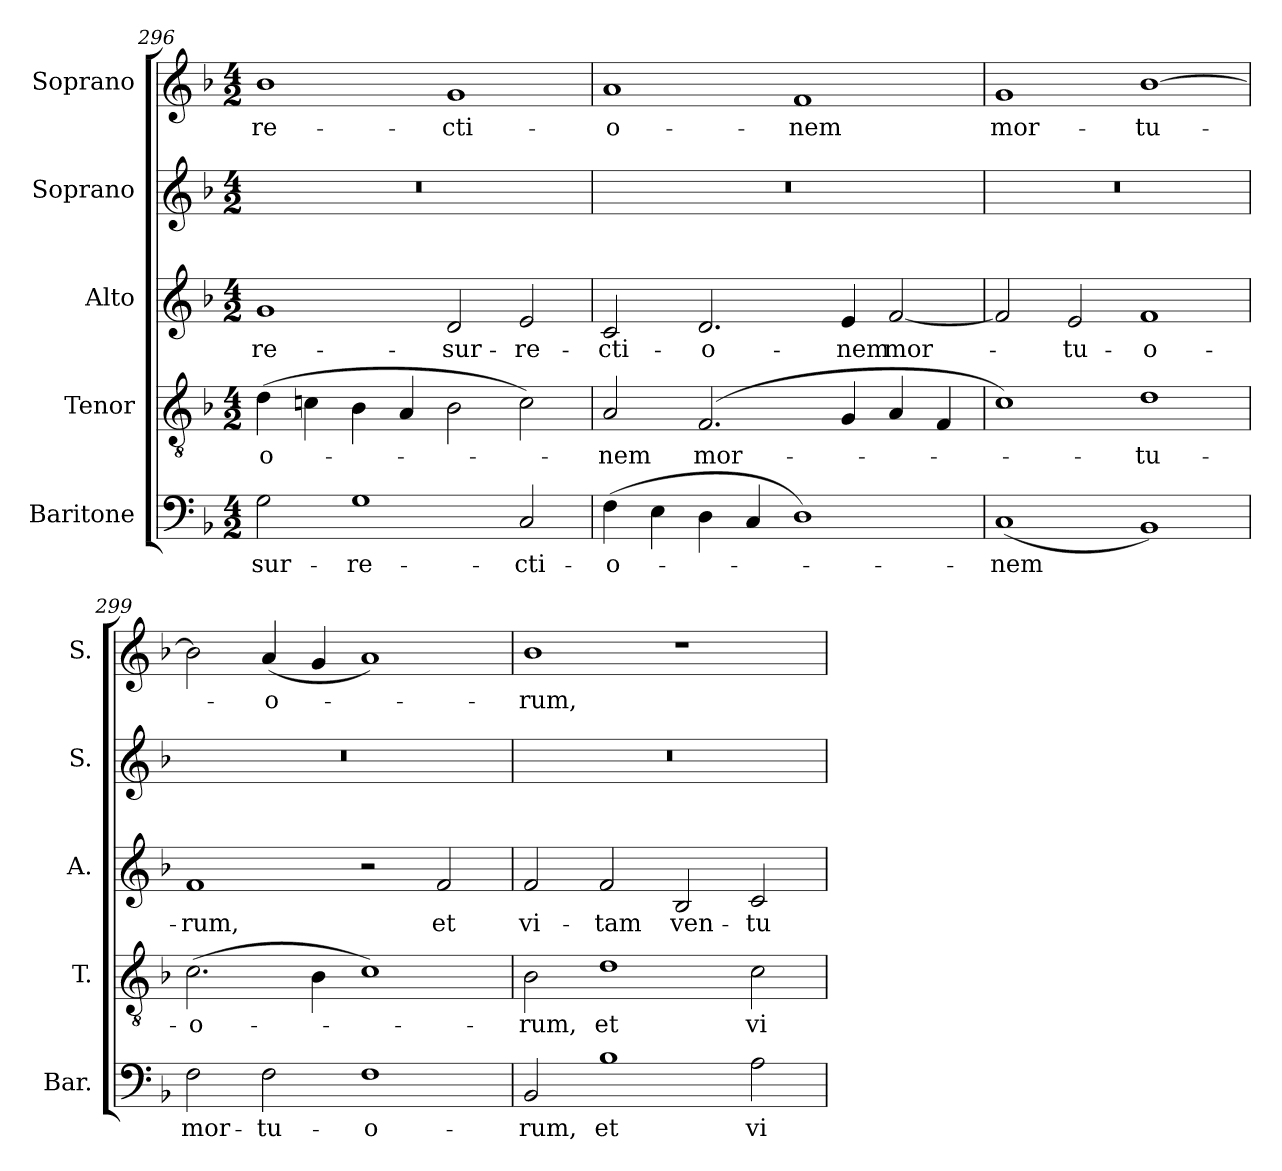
**kern	**text	**kern	**text	**kern	**text	**kern	**kern	**text
*part5	*part5	*part4	*part4	*part3	*part3	*part2	*part1	*part1
*staff5	*staff5	*staff4	*staff4	*staff3	*staff3	*staff2	*staff1	*staff1
*I"Baritone	*	*I"Tenor	*	*I"Alto	*	*I"Soprano	*I"Soprano	*
*I'Bar.	*	*I'T.	*	*I'A.	*	*I'S.	*I'S.	*
*clefF4	*	*clefGv2	*	*clefG2	*	*clefG2	*clefG2	*
*	*	*ITrd7c12	*	*	*	*	*	*
*k[b-]	*	*k[b-]	*	*k[b-]	*	*k[b-]	*k[b-]	*
*F:	*	*F:	*	*F:	*	*F:	*F:	*
*M4/2	*	*M4/2	*	*M4/2	*	*M4/2	*M4/2	*
=296	=296	=296	=296	=296	=296	=296	=296	=296
!	!LO:LY:b:color=#000000	!	!	!	!	!	!	!
!	!	!	!LO:LY:b:color=#000000	!	!	!	!	!
!	!	!	!	!	!LO:LY:b:color=#000000	!LO:N:vis=1	!	!
!	!	!	!	!	!	!	!	!LO:LY:b:color=#000000
2Gi\	-sur-	(4Di\	-o-	1gi	re-	0r	1b-i	-re-
.	.	4Cni\	.	.	.	.	.	.
!	!LO:LY:b:color=#000000	!	!	!	!	!	!	!
1Gi	-re-	4BB-i\	.	.	.	.	.	.
.	.	4AAi/	.	.	.	.	.	.
!	!	!	!	!	!LO:LY:b:color=#000000	!	!	!
!	!	!	!	!	!	!	!	!LO:LY:b:color=#000000
.	.	2BB-i\	.	2di/	-sur-	.	1gi	-cti-
!	!LO:LY:b:color=#000000	!	!	!	!	!	!	!
!	!	!	!	!	!LO:LY:b:color=#000000	!	!	!
2Ci/	-cti-	2Ci\)	.	2ei/	-re-	.	.	.
=297	=297	=297	=297	=297	=297	=297	=297	=297
!	!LO:LY:b:color=#000000	!	!	!	!	!	!	!
!	!	!	!LO:LY:b:color=#000000	!	!	!	!	!
!	!	!	!	!	!LO:LY:b:color=#000000	!LO:N:vis=1	!	!
!	!	!	!	!	!	!	!	!LO:LY:b:color=#000000
(4Fi\	-o-	2AAi/	-nem	2ci/	-cti-	0r	1ai	-o-
4Ei\	.	.	.	.	.	.	.	.
!	!	!	!LO:LY:b:color=#000000	!	!	!	!	!
!	!	!	!	!	!LO:LY:b:color=#000000	!	!	!
4Di\	.	(2.FFi/	mor-	2.di/	-o-	.	.	.
4Ci/	.	.	.	.	.	.	.	.
!	!	!	!	!	!	!	!	!LO:LY:b:color=#000000
1Di)	.	.	.	.	.	.	1fi	-nem
!	!	!	!	!	!LO:LY:b:color=#000000	!	!	!
.	.	4GGi/	.	4ei/	-nem	.	.	.
!	!	!	!	!	!LO:LY:b:color=#000000	!	!	!
.	.	4AAi/	.	[2fi/	mor-	.	.	.
.	.	4FFi/	.	.	.	.	.	.
=298	=298	=298	=298	=298	=298	=298	=298	=298
!	!LO:LY:b:color=#000000	!	!	!	!	!LO:N:vis=1	!	!
!	!	!	!	!	!	!	!	!LO:LY:b:color=#000000
(1Ci	-nem	1Ci)	.	2fi/]	.	0r	1gi	mor-
!	!	!	!	!	!LO:LY:b:color=#000000	!	!	!
.	.	.	.	2ei/	-tu-	.	.	.
!	!	!	!LO:LY:b:color=#000000	!	!	!	!	!
!	!	!	!	!	!LO:LY:b:color=#000000	!	!	!
!	!	!	!	!	!	!	!	!LO:LY:b:color=#000000
1BB-i)	.	1Di	-tu-	1fi	-o-	.	[1b-i	-tu-
=299	=299	=299	=299	=299	=299	=299	=299	=299
!	!LO:LY:b:color=#000000	!	!	!	!	!	!	!
!	!	!	!LO:LY:b:color=#000000	!	!	!	!	!
!	!	!	!	!	!LO:LY:b:color=#000000	!LO:N:vis=1	!	!
2Fi\	mor-	(2.Ci\	-o-	1fi	-rum,	0r	2b-i\]	.
!	!LO:LY:b:color=#000000	!	!	!	!	!	!	!
!	!	!	!	!	!	!	!	!LO:LY:b:color=#000000
2Fi\	-tu-	.	.	.	.	.	(4ai/	-o-
.	.	4BB-i\	.	.	.	.	4gi/	.
!	!LO:LY:b:color=#000000	!	!	!	!	!	!	!
1Fi	-o-	1Ci)	.	2r	.	.	1ai)	.
!	!	!	!	!	!LO:LY:b:color=#000000	!	!	!
.	.	.	.	2fi/	et	.	.	.
=300	=300	=300	=300	=300	=300	=300	=300	=300
!	!LO:LY:b:color=#000000	!	!	!	!	!	!	!
!	!	!	!LO:LY:b:color=#000000	!	!	!	!	!
!	!	!	!	!	!LO:LY:b:color=#000000	!LO:N:vis=1	!	!
!	!	!	!	!	!	!	!	!LO:LY:b:color=#000000
2BB-i/	-rum,	2BB-i\	-rum,	2fi/	vi-	0r	1b-i	-rum,
!	!LO:LY:b:color=#000000	!	!	!	!	!	!	!
!	!	!	!LO:LY:b:color=#000000	!	!	!	!	!
!	!	!	!	!	!LO:LY:b:color=#000000	!	!	!
1B-i	et	1Di	et	2fi/	-tam	.	.	.
!	!	!	!	!	!LO:LY:b:color=#000000	!	!	!
.	.	.	.	2B-i/	ven-	.	1r	.
!	!LO:LY:b:color=#000000	!	!	!	!	!	!	!
!	!	!	!LO:LY:b:color=#000000	!	!	!	!	!
!	!	!	!	!	!LO:LY:b:color=#000000	!	!	!
2Ai\	vi-	2Ci\	vi-	2ci/	-tu-	.	.	.
=	=	=	=	=	=	=	=	=
*-	*-	*-	*-	*-	*-	*-	*-	*-
